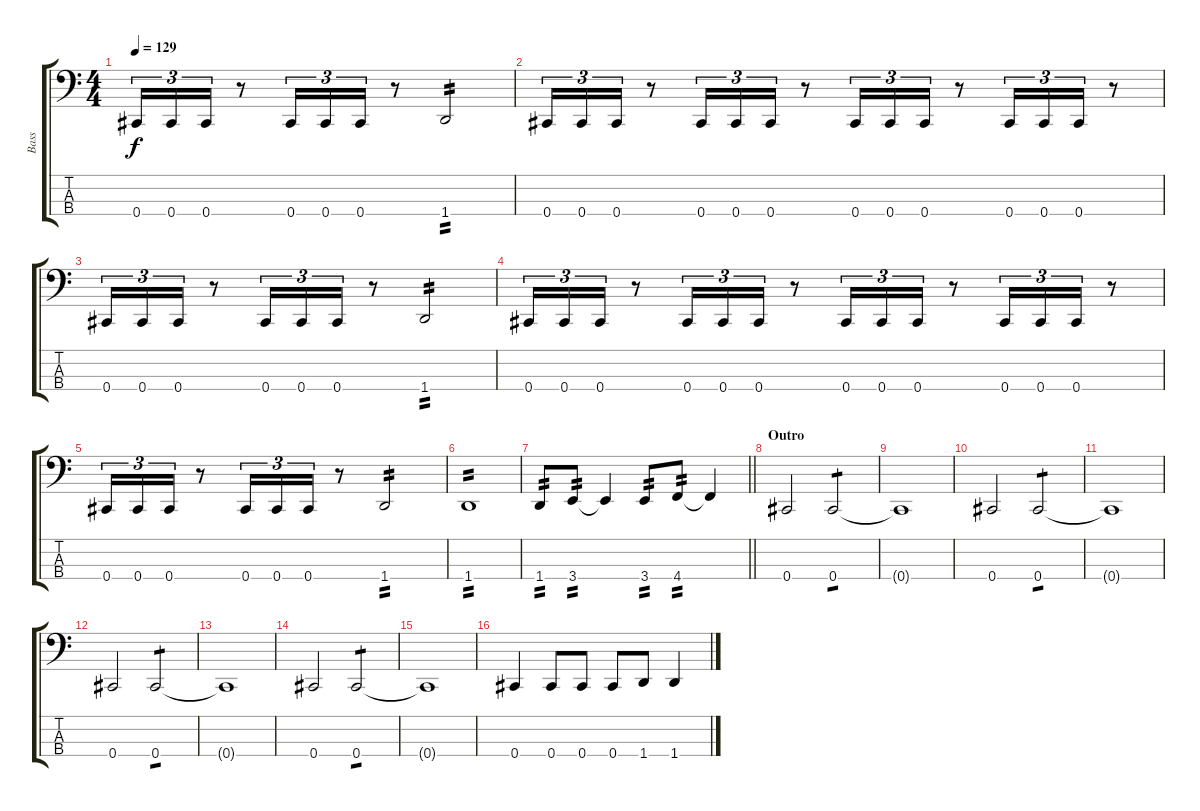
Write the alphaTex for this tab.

\track ("Bass" "Bass") {instrument electricbassfinger}
\staff {score tabs}
\tuning (E2 B1 Gb1 Db1) {hide}
\ts (4 4)
\tempo 129
\clef f4
\ks c
0.4.16{tu (3 2) dy f} 0.4.16{tu (3 2)} 0.4.16{tu (3 2)} r.8 0.4.16{tu (3 2)} 0.4.16{tu (3 2)} 0.4.16{tu (3 2)} r.8 1.4.2{tp 2} |
0.4.16{tu (3 2)} 0.4.16{tu (3 2)} 0.4.16{tu (3 2)} r.8 0.4.16{tu (3 2)} 0.4.16{tu (3 2)} 0.4.16{tu (3 2)} r.8 0.4.16{tu (3 2)} 0.4.16{tu (3 2)} 0.4.16{tu (3 2)} r.8 0.4.16{tu (3 2)} 0.4.16{tu (3 2)} 0.4.16{tu (3 2)} r.8 |
0.4.16{tu (3 2)} 0.4.16{tu (3 2)} 0.4.16{tu (3 2)} r.8 0.4.16{tu (3 2)} 0.4.16{tu (3 2)} 0.4.16{tu (3 2)} r.8 1.4.2{tp 2} |
0.4.16{tu (3 2)} 0.4.16{tu (3 2)} 0.4.16{tu (3 2)} r.8 0.4.16{tu (3 2)} 0.4.16{tu (3 2)} 0.4.16{tu (3 2)} r.8 0.4.16{tu (3 2)} 0.4.16{tu (3 2)} 0.4.16{tu (3 2)} r.8 0.4.16{tu (3 2)} 0.4.16{tu (3 2)} 0.4.16{tu (3 2)} r.8 |
0.4.16{tu (3 2)} 0.4.16{tu (3 2)} 0.4.16{tu (3 2)} r.8 0.4.16{tu (3 2)} 0.4.16{tu (3 2)} 0.4.16{tu (3 2)} r.8 1.4.2{tp 2} |
1.4.1{tp 2} |
\barLineRight lightlight
1.4.8{tp 2} 3.4.8{tp 2} 3.4{t}.4 3.4.8{tp 2} 4.4.8{tp 2} 4.4{t}.4 |
\section ("" "Outro")
0.4.2 0.4.2{tp 1} |
0.4{t}.1 |
0.4.2 0.4.2{tp 1} |
0.4{t}.1 |
0.4.2 0.4.2{tp 1} |
0.4{t}.1 |
0.4.2 0.4.2{tp 1} |
0.4{t}.1 |
0.4.4 0.4.8 0.4.8 0.4.8 1.4.8 1.4.4
